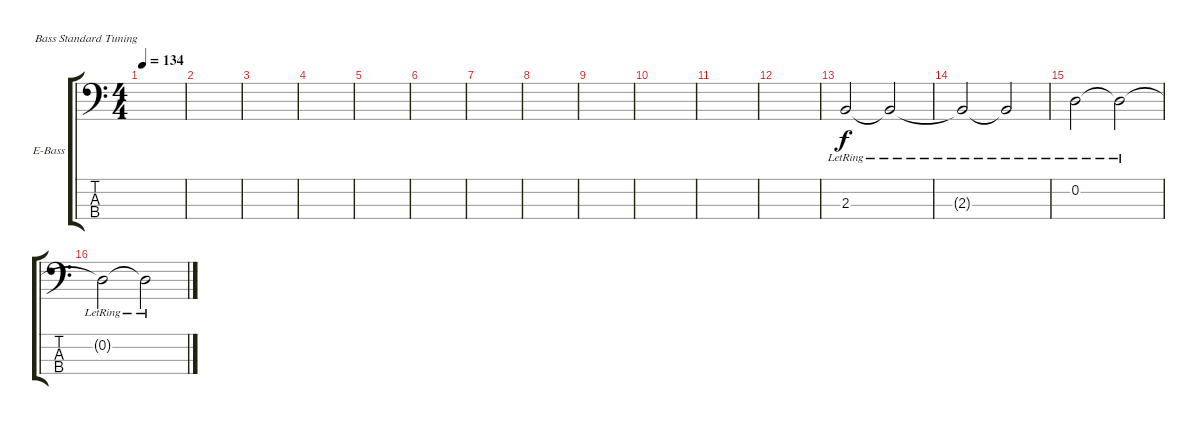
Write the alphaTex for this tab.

\defaultSystemsLayout 4
\bracketExtendMode groupsimilarinstruments
\firstSystemTrackNameOrientation horizontal
\otherSystemsTrackNameOrientation horizontal
\track ("Electric Bass" "E-Bass") {instrument electricbassfinger}
\staff {score tabs}
\tuning (G2 D2 A1 E1)
\ts (4 4)
\tempo 134
\clef f4
\ks c
|
|
|
|
|
|
|
|
|
|
|
|
2.3{lr}.2 2.3{lr t}.2 |
2.3{lr t}.2 2.3{lr t}.2 |
0.2{lr}.2 0.2{lr t}.2 |
0.2{lr t}.2 0.2{lr t}.2
